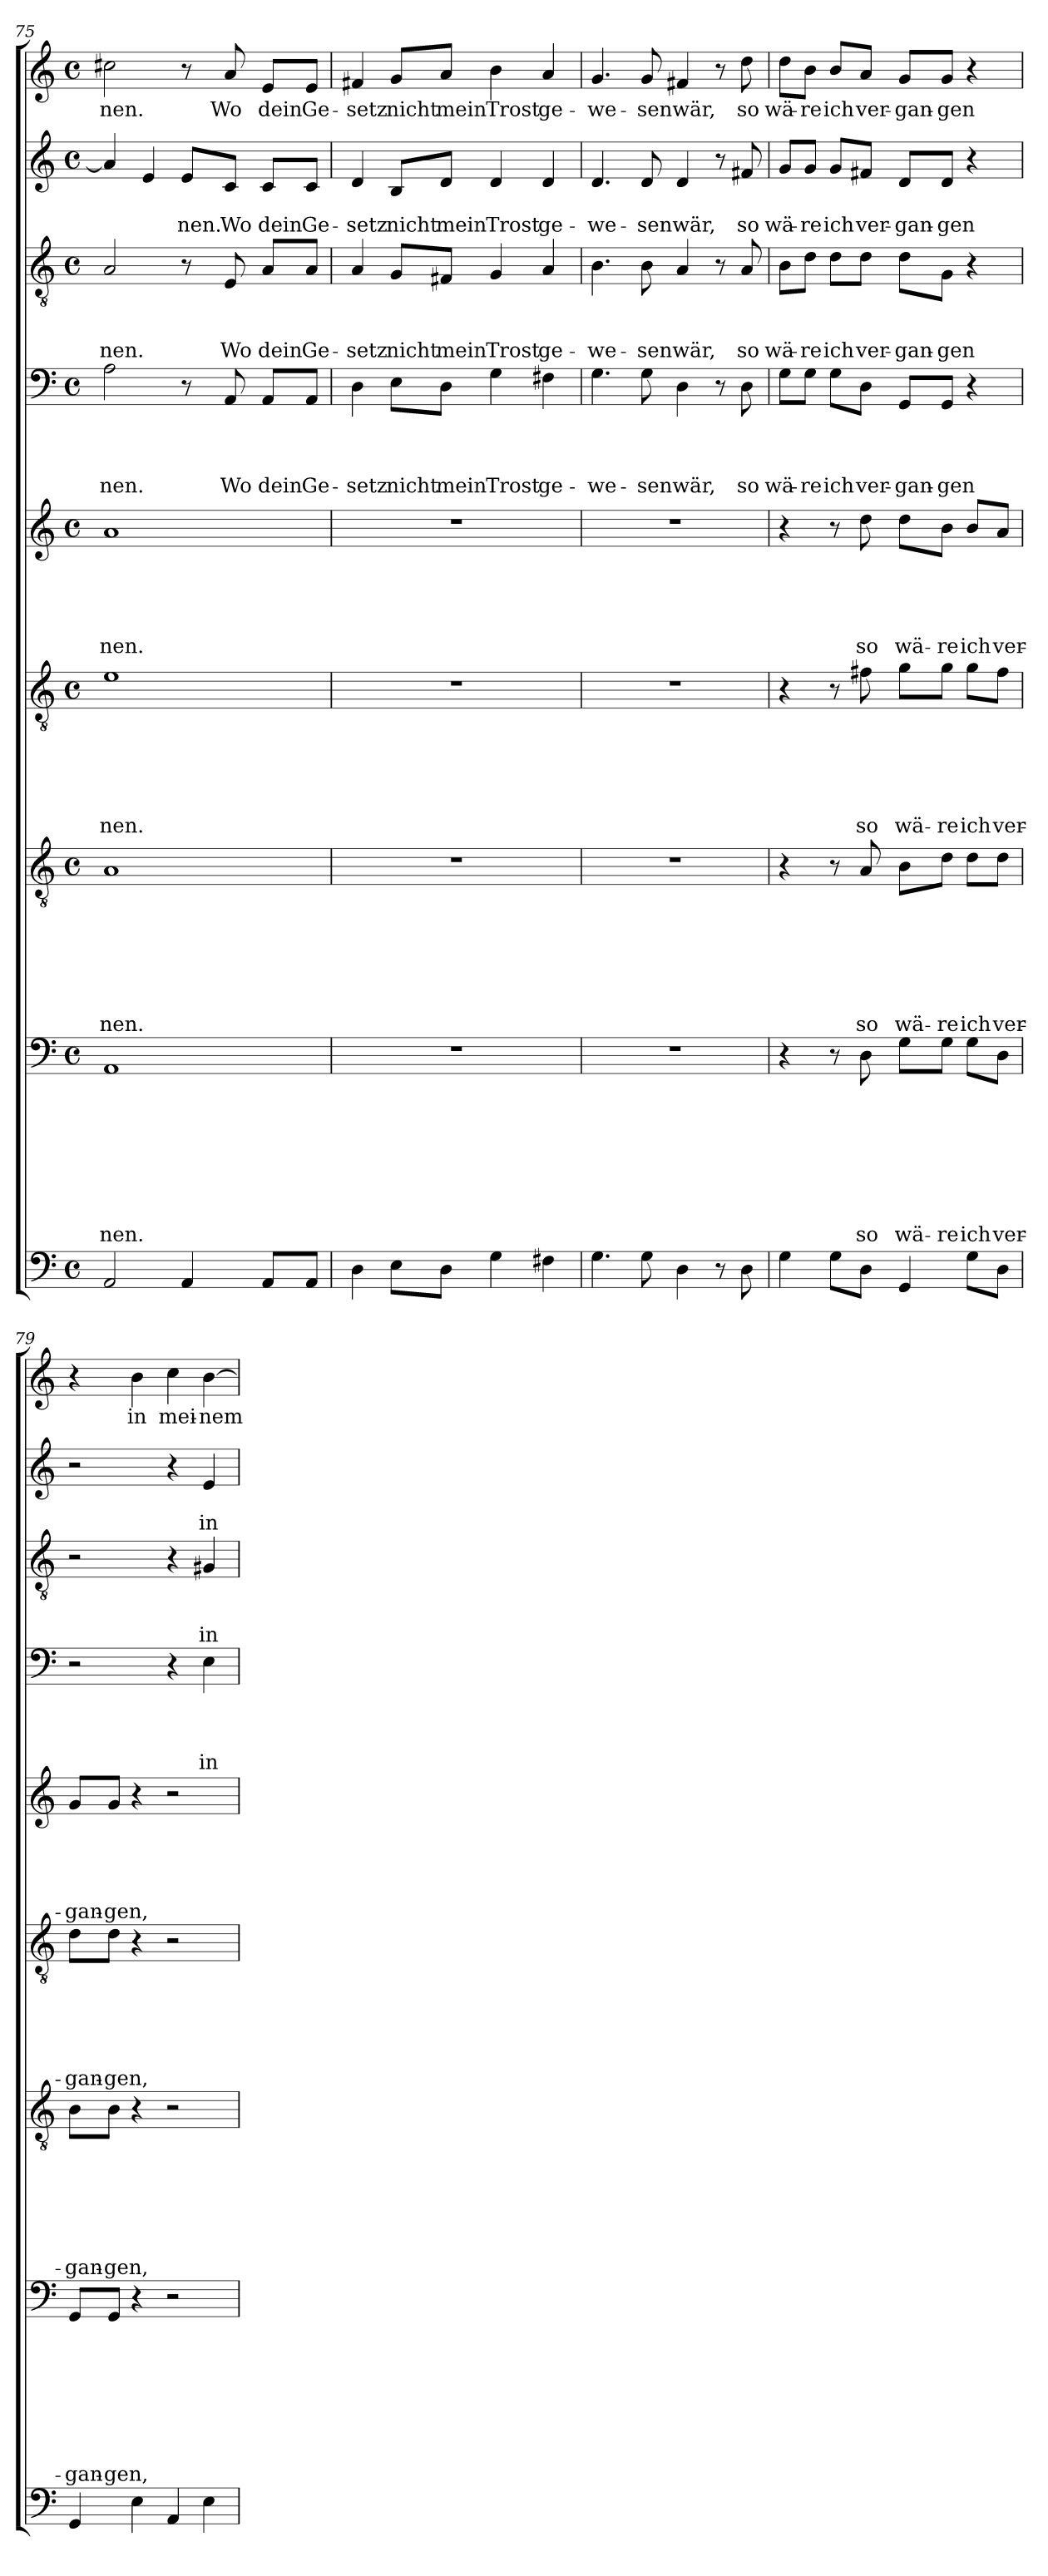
**kern	**kern	**text	**text	**text	**text	**text	**text	**text	**text	**kern	**text	**text	**text	**text	**text	**text	**text	**kern	**text	**text	**text	**text	**text	**text	**kern	**text	**text	**text	**text	**text	**kern	**text	**text	**text	**text	**kern	**text	**text	**text	**kern	**text	**text	**kern	**text
*part9	*part8	*part8	*part8	*part8	*part8	*part8	*part8	*part8	*part8	*part7	*part7	*part7	*part7	*part7	*part7	*part7	*part7	*part6	*part6	*part6	*part6	*part6	*part6	*part6	*part5	*part5	*part5	*part5	*part5	*part5	*part4	*part4	*part4	*part4	*part4	*part3	*part3	*part3	*part3	*part2	*part2	*part2	*part1	*part1
*staff9	*staff8	*staff8	*staff8	*staff8	*staff8	*staff8	*staff8	*staff8	*staff8	*staff7	*staff7	*staff7	*staff7	*staff7	*staff7	*staff7	*staff7	*staff6	*staff6	*staff6	*staff6	*staff6	*staff6	*staff6	*staff5	*staff5	*staff5	*staff5	*staff5	*staff5	*staff4	*staff4	*staff4	*staff4	*staff4	*staff3	*staff3	*staff3	*staff3	*staff2	*staff2	*staff2	*staff1	*staff1
*clefF4	*clefF4	*	*	*	*	*	*	*	*	*clefGv2	*	*	*	*	*	*	*	*clefGv2	*	*	*	*	*	*	*clefG2	*	*	*	*	*	*clefF4	*	*	*	*	*clefGv2	*	*	*	*clefG2	*	*	*clefG2	*
*k[]	*k[]	*	*	*	*	*	*	*	*	*k[]	*	*	*	*	*	*	*	*k[]	*	*	*	*	*	*	*k[]	*	*	*	*	*	*k[]	*	*	*	*	*k[]	*	*	*	*k[]	*	*	*k[]	*
*C:	*C:	*	*	*	*	*	*	*	*	*C:	*	*	*	*	*	*	*	*C:	*	*	*	*	*	*	*C:	*	*	*	*	*	*C:	*	*	*	*	*C:	*	*	*	*C:	*	*	*C:	*
*M4/4	*M4/4	*	*	*	*	*	*	*	*	*M4/4	*	*	*	*	*	*	*	*M4/4	*	*	*	*	*	*	*M4/4	*	*	*	*	*	*M4/4	*	*	*	*	*M4/4	*	*	*	*M4/4	*	*	*M4/4	*
*met(c)	*met(c)	*	*	*	*	*	*	*	*	*met(c)	*	*	*	*	*	*	*	*met(c)	*	*	*	*	*	*	*met(c)	*	*	*	*	*	*met(c)	*	*	*	*	*met(c)	*	*	*	*met(c)	*	*	*met(c)	*
=75	=75	=75	=75	=75	=75	=75	=75	=75	=75	=75	=75	=75	=75	=75	=75	=75	=75	=75	=75	=75	=75	=75	=75	=75	=75	=75	=75	=75	=75	=75	=75	=75	=75	=75	=75	=75	=75	=75	=75	=75	=75	=75	=75	=75
!	!	!	!	!	!	!	!	!	!LO:LY:b	!	!	!	!	!	!	!	!LO:LY:b	!	!	!	!	!	!	!LO:LY:b	!	!	!	!	!	!LO:LY:b	!	!	!	!	!LO:LY:b	!	!	!	!LO:LY:b	!	!	!	!	!LO:LY:b
2AA/	1AA	.	.	.	.	.	.	.	-nen.	1A	.	.	.	.	.	.	-nen.	1e	.	.	.	.	.	-nen.	1a	.	.	.	.	-nen.	2A\	.	.	.	-nen.	2A/	.	.	-nen.	4a/]	.	.	2cc#X\	-nen.
.	.	.	.	.	.	.	.	.	.	.	.	.	.	.	.	.	.	.	.	.	.	.	.	.	.	.	.	.	.	.	.	.	.	.	.	.	.	.	.	4e/	.	.	.	.
!	!	!	!	!	!	!	!	!	!	!	!	!	!	!	!	!	!	!	!	!	!	!	!	!	!	!	!	!	!	!	!	!	!	!	!	!	!	!	!	!	!	!LO:LY:b	!	!
4AA/	.	.	.	.	.	.	.	.	.	.	.	.	.	.	.	.	.	.	.	.	.	.	.	.	.	.	.	.	.	.	8r	.	.	.	.	8r	.	.	.	8e/L	.	-nen.	8r	.
!	!	!	!	!	!	!	!	!	!	!	!	!	!	!	!	!	!	!	!	!	!	!	!	!	!	!	!	!	!	!	!	!	!	!	!LO:LY:b	!	!	!	!LO:LY:b	!	!	!LO:LY:b	!	!LO:LY:b
.	.	.	.	.	.	.	.	.	.	.	.	.	.	.	.	.	.	.	.	.	.	.	.	.	.	.	.	.	.	.	8AA/	.	.	.	Wo	8E/	.	.	Wo	8c/J	.	Wo	8a/	Wo
!	!	!	!	!	!	!	!	!	!	!	!	!	!	!	!	!	!	!	!	!	!	!	!	!	!	!	!	!	!	!	!	!	!	!	!LO:LY:b	!	!	!	!LO:LY:b	!	!	!LO:LY:b	!	!LO:LY:b
8AA/L	.	.	.	.	.	.	.	.	.	.	.	.	.	.	.	.	.	.	.	.	.	.	.	.	.	.	.	.	.	.	8AA/L	.	.	.	dein	8A/L	.	.	dein	8c/L	.	dein	8e/L	dein
!	!	!	!	!	!	!	!	!	!	!	!	!	!	!	!	!	!	!	!	!	!	!	!	!	!	!	!	!	!	!	!	!	!	!	!LO:LY:b	!	!	!	!LO:LY:b	!	!	!LO:LY:b	!	!LO:LY:b
8AA/J	.	.	.	.	.	.	.	.	.	.	.	.	.	.	.	.	.	.	.	.	.	.	.	.	.	.	.	.	.	.	8AA/J	.	.	.	Ge-	8A/J	.	.	Ge-	8c/J	.	Ge-	8e/J	Ge-
=76	=76	=76	=76	=76	=76	=76	=76	=76	=76	=76	=76	=76	=76	=76	=76	=76	=76	=76	=76	=76	=76	=76	=76	=76	=76	=76	=76	=76	=76	=76	=76	=76	=76	=76	=76	=76	=76	=76	=76	=76	=76	=76	=76	=76
!	!	!	!	!	!	!	!	!	!	!	!	!	!	!	!	!	!	!	!	!	!	!	!	!	!	!	!	!	!	!	!	!	!	!	!LO:LY:b	!	!	!	!LO:LY:b	!	!	!LO:LY:b	!	!LO:LY:b
4D\	1r	.	.	.	.	.	.	.	.	1r	.	.	.	.	.	.	.	1r	.	.	.	.	.	.	1r	.	.	.	.	.	4D\	.	.	.	-setz	4A/	.	.	-setz	4d/	.	-setz	4f#X/	-setz
!	!	!	!	!	!	!	!	!	!	!	!	!	!	!	!	!	!	!	!	!	!	!	!	!	!	!	!	!	!	!	!	!	!	!	!LO:LY:b	!	!	!	!LO:LY:b	!	!	!LO:LY:b	!	!LO:LY:b
8E\L	.	.	.	.	.	.	.	.	.	.	.	.	.	.	.	.	.	.	.	.	.	.	.	.	.	.	.	.	.	.	8E\L	.	.	.	nicht	8G/L	.	.	nicht	8B/L	.	nicht	8g/L	nicht
!	!	!	!	!	!	!	!	!	!	!	!	!	!	!	!	!	!	!	!	!	!	!	!	!	!	!	!	!	!	!	!	!	!	!	!LO:LY:b	!	!	!	!LO:LY:b	!	!	!LO:LY:b	!	!LO:LY:b
8D\J	.	.	.	.	.	.	.	.	.	.	.	.	.	.	.	.	.	.	.	.	.	.	.	.	.	.	.	.	.	.	8D\J	.	.	.	mein	8F#X/J	.	.	mein	8d/J	.	mein	8a/J	mein
!	!	!	!	!	!	!	!	!	!	!	!	!	!	!	!	!	!	!	!	!	!	!	!	!	!	!	!	!	!	!	!	!	!	!	!LO:LY:b	!	!	!	!LO:LY:b	!	!	!LO:LY:b	!	!LO:LY:b
4G\	.	.	.	.	.	.	.	.	.	.	.	.	.	.	.	.	.	.	.	.	.	.	.	.	.	.	.	.	.	.	4G\	.	.	.	Trost	4G/	.	.	Trost	4d/	.	Trost	4b\	Trost
!	!	!	!	!	!	!	!	!	!	!	!	!	!	!	!	!	!	!	!	!	!	!	!	!	!	!	!	!	!	!	!	!	!	!	!LO:LY:b	!	!	!	!LO:LY:b	!	!	!LO:LY:b	!	!LO:LY:b
4F#X\	.	.	.	.	.	.	.	.	.	.	.	.	.	.	.	.	.	.	.	.	.	.	.	.	.	.	.	.	.	.	4F#X\	.	.	.	ge-	4A/	.	.	ge-	4d/	.	ge-	4a/	ge-
=77	=77	=77	=77	=77	=77	=77	=77	=77	=77	=77	=77	=77	=77	=77	=77	=77	=77	=77	=77	=77	=77	=77	=77	=77	=77	=77	=77	=77	=77	=77	=77	=77	=77	=77	=77	=77	=77	=77	=77	=77	=77	=77	=77	=77
!	!	!	!	!	!	!	!	!	!	!	!	!	!	!	!	!	!	!	!	!	!	!	!	!	!	!	!	!	!	!	!	!	!	!	!LO:LY:b	!	!	!	!LO:LY:b	!	!	!LO:LY:b	!	!LO:LY:b
4.G\	1r	.	.	.	.	.	.	.	.	1r	.	.	.	.	.	.	.	1r	.	.	.	.	.	.	1r	.	.	.	.	.	4.G\	.	.	.	-we-	4.B\	.	.	-we-	4.d/	.	-we-	4.g/	-we-
!	!	!	!	!	!	!	!	!	!	!	!	!	!	!	!	!	!	!	!	!	!	!	!	!	!	!	!	!	!	!	!	!	!	!	!LO:LY:b	!	!	!	!LO:LY:b	!	!	!LO:LY:b	!	!LO:LY:b
8G\	.	.	.	.	.	.	.	.	.	.	.	.	.	.	.	.	.	.	.	.	.	.	.	.	.	.	.	.	.	.	8G\	.	.	.	-sen	8B\	.	.	-sen	8d/	.	-sen	8g/	-sen
!	!	!	!	!	!	!	!	!	!	!	!	!	!	!	!	!	!	!	!	!	!	!	!	!	!	!	!	!	!	!	!	!	!	!	!LO:LY:b	!	!	!	!LO:LY:b	!	!	!LO:LY:b	!	!LO:LY:b
4D\	.	.	.	.	.	.	.	.	.	.	.	.	.	.	.	.	.	.	.	.	.	.	.	.	.	.	.	.	.	.	4D\	.	.	.	wär,	4A/	.	.	wär,	4d/	.	wär,	4f#X/	wär,
8r	.	.	.	.	.	.	.	.	.	.	.	.	.	.	.	.	.	.	.	.	.	.	.	.	.	.	.	.	.	.	8r	.	.	.	.	8r	.	.	.	8r	.	.	8r	.
!	!	!	!	!	!	!	!	!	!	!	!	!	!	!	!	!	!	!	!	!	!	!	!	!	!	!	!	!	!	!	!	!	!	!	!LO:LY:b	!	!	!	!LO:LY:b	!	!	!LO:LY:b	!	!LO:LY:b
8D\	.	.	.	.	.	.	.	.	.	.	.	.	.	.	.	.	.	.	.	.	.	.	.	.	.	.	.	.	.	.	8D\	.	.	.	so	8A/	.	.	so	8f#X/	.	so	8dd\	so
!!LO:PB:g=z
=78	=78	=78	=78	=78	=78	=78	=78	=78	=78	=78	=78	=78	=78	=78	=78	=78	=78	=78	=78	=78	=78	=78	=78	=78	=78	=78	=78	=78	=78	=78	=78	=78	=78	=78	=78	=78	=78	=78	=78	=78	=78	=78	=78	=78
!	!	!	!	!	!	!	!	!	!	!	!	!	!	!	!	!	!	!	!	!	!	!	!	!	!	!	!	!	!	!	!	!	!	!	!LO:LY:b	!	!	!	!LO:LY:b	!	!	!LO:LY:b	!	!LO:LY:b
4G\	4r	.	.	.	.	.	.	.	.	4r	.	.	.	.	.	.	.	4r	.	.	.	.	.	.	4r	.	.	.	.	.	8G\L	.	.	.	wä-	8B\L	.	.	wä-	8g/L	.	wä-	8dd\L	wä-
!	!	!	!	!	!	!	!	!	!	!	!	!	!	!	!	!	!	!	!	!	!	!	!	!	!	!	!	!	!	!	!	!	!	!	!LO:LY:b	!	!	!	!LO:LY:b	!	!	!LO:LY:b	!	!LO:LY:b
.	.	.	.	.	.	.	.	.	.	.	.	.	.	.	.	.	.	.	.	.	.	.	.	.	.	.	.	.	.	.	8G\J	.	.	.	-re	8d\J	.	.	-re	8g/J	.	-re	8b\J	-re
!	!	!	!	!	!	!	!	!	!	!	!	!	!	!	!	!	!	!	!	!	!	!	!	!	!	!	!	!	!	!	!	!	!	!	!LO:LY:b	!	!	!	!LO:LY:b	!	!	!LO:LY:b	!	!LO:LY:b
8G\L	8r	.	.	.	.	.	.	.	.	8r	.	.	.	.	.	.	.	8r	.	.	.	.	.	.	8r	.	.	.	.	.	8G\L	.	.	.	ich	8d\L	.	.	ich	8g/L	.	ich	8b/L	ich
!	!	!	!	!	!	!	!	!	!LO:LY:b	!	!	!	!	!	!	!	!LO:LY:b	!	!	!	!	!	!	!LO:LY:b	!	!	!	!	!	!LO:LY:b	!	!	!	!	!LO:LY:b	!	!	!	!LO:LY:b	!	!	!LO:LY:b	!	!LO:LY:b
8D\J	8D\	.	.	.	.	.	.	.	so	8A/	.	.	.	.	.	.	so	8f#X\	.	.	.	.	.	so	8dd\	.	.	.	.	so	8D\J	.	.	.	ver-	8d\J	.	.	ver-	8f#X/J	.	ver-	8a/J	ver-
!	!	!	!	!	!	!	!	!	!LO:LY:b	!	!	!	!	!	!	!	!LO:LY:b	!	!	!	!	!	!	!LO:LY:b	!	!	!	!	!	!LO:LY:b	!	!	!	!	!LO:LY:b	!	!	!	!LO:LY:b	!	!	!LO:LY:b	!	!LO:LY:b
4GG/	8G\L	.	.	.	.	.	.	.	wä-	8B\L	.	.	.	.	.	.	wä-	8g\L	.	.	.	.	.	wä-	8dd\L	.	.	.	.	wä-	8GG/L	.	.	.	-gan-	8d\L	.	.	-gan-	8d/L	.	-gan-	8g/L	-gan-
!	!	!	!	!	!	!	!	!	!LO:LY:b	!	!	!	!	!	!	!	!LO:LY:b	!	!	!	!	!	!	!LO:LY:b	!	!	!	!	!	!LO:LY:b	!	!	!	!	!LO:LY:b	!	!	!	!LO:LY:b	!	!	!LO:LY:b	!	!LO:LY:b
.	8G\J	.	.	.	.	.	.	.	-re	8d\J	.	.	.	.	.	.	-re	8g\J	.	.	.	.	.	-re	8b\J	.	.	.	.	-re	8GG/J	.	.	.	-gen	8G\J	.	.	-gen	8d/J	.	-gen	8g/J	-gen
!	!	!	!	!	!	!	!	!	!LO:LY:b	!	!	!	!	!	!	!	!LO:LY:b	!	!	!	!	!	!	!LO:LY:b	!	!	!	!	!	!LO:LY:b	!	!	!	!	!	!	!	!	!	!	!	!	!	!
8G\L	8G\L	.	.	.	.	.	.	.	ich	8d\L	.	.	.	.	.	.	ich	8g\L	.	.	.	.	.	ich	8b/L	.	.	.	.	ich	4r	.	.	.	.	4r	.	.	.	4r	.	.	4r	.
!	!	!	!	!	!	!	!	!	!LO:LY:b	!	!	!	!	!	!	!	!LO:LY:b	!	!	!	!	!	!	!LO:LY:b	!	!	!	!	!	!LO:LY:b	!	!	!	!	!	!	!	!	!	!	!	!	!	!
8D\J	8D\J	.	.	.	.	.	.	.	ver-	8d\J	.	.	.	.	.	.	ver-	8f#\J	.	.	.	.	.	ver-	8a/J	.	.	.	.	ver-	.	.	.	.	.	.	.	.	.	.	.	.	.	.
=79	=79	=79	=79	=79	=79	=79	=79	=79	=79	=79	=79	=79	=79	=79	=79	=79	=79	=79	=79	=79	=79	=79	=79	=79	=79	=79	=79	=79	=79	=79	=79	=79	=79	=79	=79	=79	=79	=79	=79	=79	=79	=79	=79	=79
!	!	!	!	!	!	!	!	!	!LO:LY:b	!	!	!	!	!	!	!	!LO:LY:b	!	!	!	!	!	!	!LO:LY:b	!	!	!	!	!	!LO:LY:b	!	!	!	!	!	!	!	!	!	!	!	!	!	!
4GG/	8GG/L	.	.	.	.	.	.	.	-gan-	8B\L	.	.	.	.	.	.	-gan-	8d\L	.	.	.	.	.	-gan-	8g/L	.	.	.	.	-gan-	2r	.	.	.	.	2r	.	.	.	2r	.	.	4r	.
!	!	!	!	!	!	!	!	!	!LO:LY:b	!	!	!	!	!	!	!	!LO:LY:b	!	!	!	!	!	!	!LO:LY:b	!	!	!	!	!	!LO:LY:b	!	!	!	!	!	!	!	!	!	!	!	!	!	!
.	8GG/J	.	.	.	.	.	.	.	-gen,	8B\J	.	.	.	.	.	.	-gen,	8d\J	.	.	.	.	.	-gen,	8g/J	.	.	.	.	-gen,	.	.	.	.	.	.	.	.	.	.	.	.	.	.
!	!	!	!	!	!	!	!	!	!	!	!	!	!	!	!	!	!	!	!	!	!	!	!	!	!	!	!	!	!	!	!	!	!	!	!	!	!	!	!	!	!	!	!	!LO:LY:b
4E\	4r	.	.	.	.	.	.	.	.	4r	.	.	.	.	.	.	.	4r	.	.	.	.	.	.	4r	.	.	.	.	.	.	.	.	.	.	.	.	.	.	.	.	.	4b\	in
!	!	!	!	!	!	!	!	!	!	!	!	!	!	!	!	!	!	!	!	!	!	!	!	!	!	!	!	!	!	!	!	!	!	!	!	!	!	!	!	!	!	!	!	!LO:LY:b
4AA/	2r	.	.	.	.	.	.	.	.	2r	.	.	.	.	.	.	.	2r	.	.	.	.	.	.	2r	.	.	.	.	.	4r	.	.	.	.	4r	.	.	.	4r	.	.	4cc\	mei-
!	!	!	!	!	!	!	!	!	!	!	!	!	!	!	!	!	!	!	!	!	!	!	!	!	!	!	!	!	!	!	!	!	!	!	!LO:LY:b	!	!	!	!LO:LY:b	!	!	!LO:LY:b	!	!LO:LY:b
4E\	.	.	.	.	.	.	.	.	.	.	.	.	.	.	.	.	.	.	.	.	.	.	.	.	.	.	.	.	.	.	4E\	.	.	.	in	4G#X/	.	.	in	4e/	.	in	[4b\	-nem
=	=	=	=	=	=	=	=	=	=	=	=	=	=	=	=	=	=	=	=	=	=	=	=	=	=	=	=	=	=	=	=	=	=	=	=	=	=	=	=	=	=	=	=	=
*-	*-	*-	*-	*-	*-	*-	*-	*-	*-	*-	*-	*-	*-	*-	*-	*-	*-	*-	*-	*-	*-	*-	*-	*-	*-	*-	*-	*-	*-	*-	*-	*-	*-	*-	*-	*-	*-	*-	*-	*-	*-	*-	*-	*-
